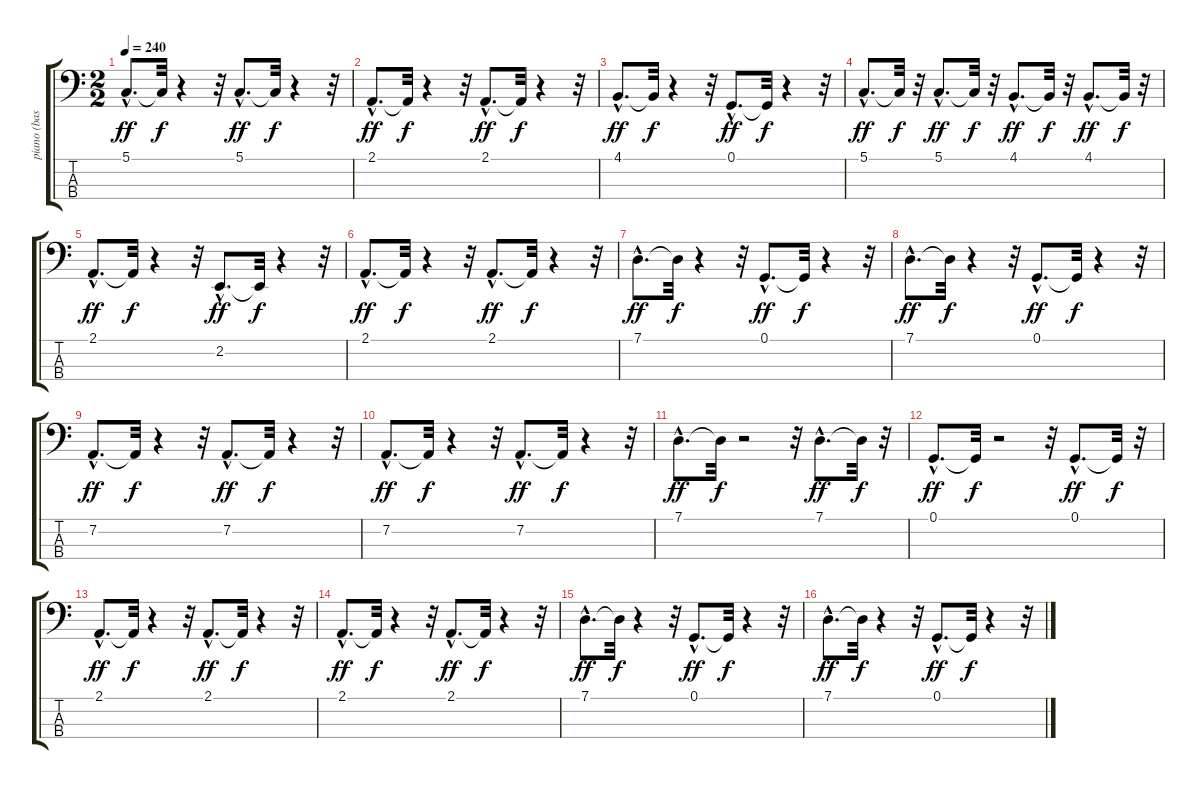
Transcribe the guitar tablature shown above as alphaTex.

\track ("piano (basse)" "piano (bas") {instrument acousticgrandpiano}
\staff {score tabs}
\tuning (G2 D2 A1 E1) {hide}
\ts (2 2)
\tempo 240
\clef f4
\ks c
5.1{hac}.8{d dy ff} 5.1{t}.32{dy f} r.4 r.32 5.1{hac}.8{d dy ff} 5.1{t}.32{dy f} r.4 r.32 |
2.1{hac}.8{d dy ff} 2.1{t}.32{dy f} r.4 r.32 2.1{hac}.8{d dy ff} 2.1{t}.32{dy f} r.4 r.32 |
4.1{hac}.8{d dy ff} 4.1{t}.32{dy f} r.4 r.32 0.1{hac}.8{d dy ff} 0.1{t}.32{dy f} r.4 r.32 |
5.1{hac}.8{d dy ff} 5.1{t}.32{dy f} r.32 5.1{hac}.8{d dy ff} 5.1{t}.32{dy f} r.32 4.1{hac}.8{d dy ff} 4.1{t}.32{dy f} r.32 4.1{hac}.8{d dy ff} 4.1{t}.32{dy f} r.32 |
2.1{hac}.8{d dy ff} 2.1{t}.32{dy f} r.4 r.32 2.2{hac}.8{d dy ff} 2.2{t}.32{dy f} r.4 r.32 |
2.1{hac}.8{d dy ff} 2.1{t}.32{dy f} r.4 r.32 2.1{hac}.8{d dy ff} 2.1{t}.32{dy f} r.4 r.32 |
7.1{hac}.8{d dy ff} 7.1{t}.32{dy f} r.4 r.32 0.1{hac}.8{d dy ff} 0.1{t}.32{dy f} r.4 r.32 |
7.1{hac}.8{d dy ff} 7.1{t}.32{dy f} r.4 r.32 0.1{hac}.8{d dy ff} 0.1{t}.32{dy f} r.4 r.32 |
7.2{hac}.8{d dy ff} 7.2{t}.32{dy f} r.4 r.32 7.2{hac}.8{d dy ff} 7.2{t}.32{dy f} r.4 r.32 |
7.2{hac}.8{d dy ff} 7.2{t}.32{dy f} r.4 r.32 7.2{hac}.8{d dy ff} 7.2{t}.32{dy f} r.4 r.32 |
7.1{hac}.8{d dy ff} 7.1{t}.32{dy f} r.2 r.32 7.1{hac}.8{d dy ff} 7.1{t}.32{dy f} r.32 |
0.1{hac}.8{d dy ff} 0.1{t}.32{dy f} r.2 r.32 0.1{hac}.8{d dy ff} 0.1{t}.32{dy f} r.32 |
2.1{hac}.8{d dy ff} 2.1{t}.32{dy f} r.4 r.32 2.1{hac}.8{d dy ff} 2.1{t}.32{dy f} r.4 r.32 |
2.1{hac}.8{d dy ff} 2.1{t}.32{dy f} r.4 r.32 2.1{hac}.8{d dy ff} 2.1{t}.32{dy f} r.4 r.32 |
7.1{hac}.8{d dy ff} 7.1{t}.32{dy f} r.4 r.32 0.1{hac}.8{d dy ff} 0.1{t}.32{dy f} r.4 r.32 |
7.1{hac}.8{d dy ff} 7.1{t}.32{dy f} r.4 r.32 0.1{hac}.8{d dy ff} 0.1{t}.32{dy f} r.4 r.32
